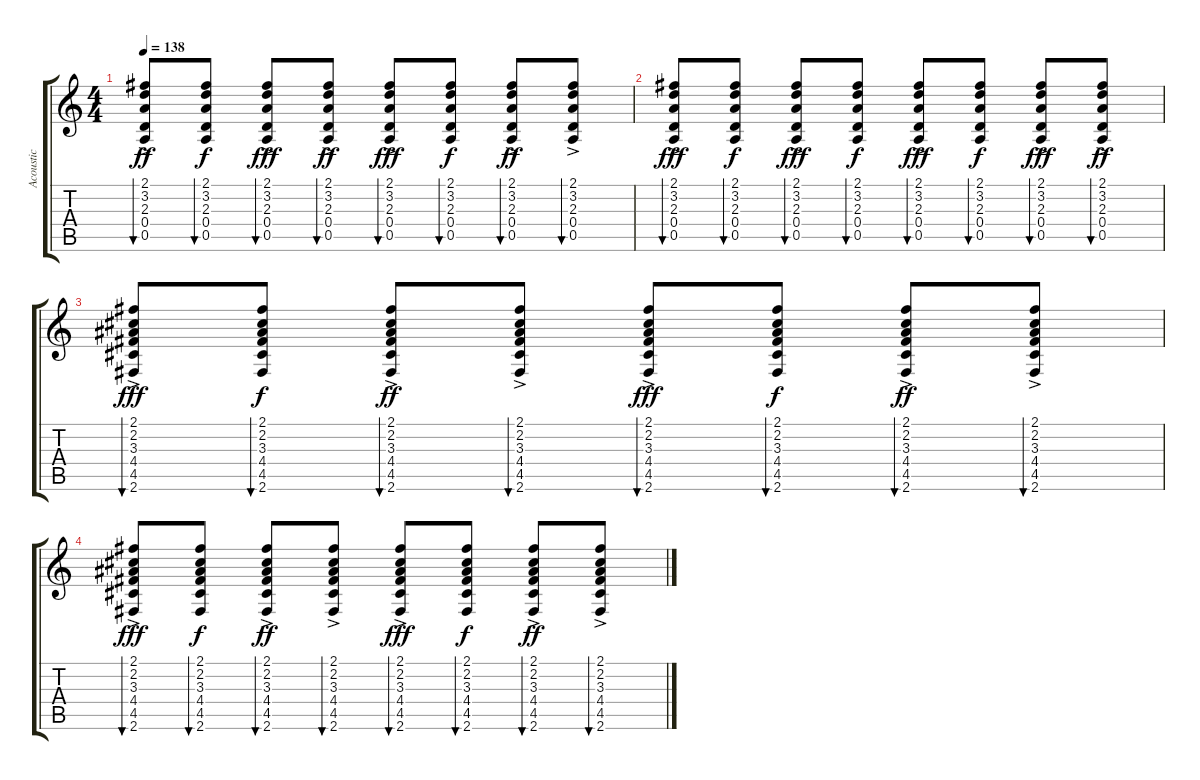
\track ("Acoustic" "Acoustic") {instrument acousticguitarsteel}
\staff {score tabs}
\tuning (E4 B3 G3 D3 A2 E2) {hide}
\ts (4 4)
\tempo 138
\clef g2
\ks c
(2.1{ac} 3.2{ac} 2.3{ac} 0.4{ac} 0.5{ac}).8{bu 60 dy ff volume 0} (2.1 3.2 2.3 0.4 0.5).8{bu 60 dy f} (2.1{ac} 3.2{ac} 2.3{ac} 0.4{ac} 0.5{ac}).8{bu 60 dy fff} (2.1{ac} 3.2{ac} 2.3{ac} 0.4{ac} 0.5{ac}).8{bu 60 dy ff} (2.1{ac} 3.2{ac} 2.3{ac} 0.4{ac} 0.5{ac}).8{bu 60 dy fff} (2.1 3.2 2.3 0.4 0.5).8{bu 60 dy f} (2.1{ac} 3.2{ac} 2.3{ac} 0.4{ac} 0.5{ac}).8{bu 60 dy ff} (2.1{ac} 3.2{ac} 2.3{ac} 0.4{ac} 0.5{ac}).8{bu 60} |
(2.1{ac} 3.2{ac} 2.3{ac} 0.4{ac} 0.5{ac}).8{bu 60 dy fff} (2.1 3.2 2.3 0.4 0.5).8{bu 60 dy f} (2.1{ac} 3.2{ac} 2.3{ac} 0.4{ac} 0.5{ac}).8{bu 60 dy fff} (2.1 3.2 2.3 0.4 0.5).8{bu 60 dy f} (2.1{ac} 3.2{ac} 2.3{ac} 0.4{ac} 0.5{ac}).8{bu 60 dy fff} (2.1 3.2 2.3 0.4 0.5).8{bu 60 dy f} (2.1{ac} 3.2{ac} 2.3{ac} 0.4{ac} 0.5{ac}).8{bu 60 dy fff} (2.1{ac} 3.2{ac} 2.3{ac} 0.4{ac} 0.5{ac}).8{bu 60 dy ff} |
(2.1{ac} 2.2{ac} 3.3{ac} 4.4{ac} 4.5{ac} 2.6{ac}).8{bu 60 dy fff} (2.1 2.2 3.3 4.4 4.5 2.6).8{bu 60 dy f} (2.1{ac} 2.2{ac} 3.3{ac} 4.4{ac} 4.5{ac} 2.6{ac}).8{bu 60 dy ff} (2.1{ac} 2.2{ac} 3.3{ac} 4.4{ac} 4.5{ac} 2.6{ac}).8{bu 60} (2.1{ac} 2.2{ac} 3.3{ac} 4.4{ac} 4.5{ac} 2.6{ac}).8{bu 60 dy fff} (2.1 2.2 3.3 4.4 4.5 2.6).8{bu 60 dy f} (2.1{ac} 2.2{ac} 3.3{ac} 4.4{ac} 4.5{ac} 2.6{ac}).8{bu 60 dy ff} (2.1{ac} 2.2{ac} 3.3{ac} 4.4{ac} 4.5{ac} 2.6{ac}).8{bu 60} |
(2.1{ac} 2.2{ac} 3.3{ac} 4.4{ac} 4.5{ac} 2.6{ac}).8{bu 60 dy fff} (2.1 2.2 3.3 4.4 4.5 2.6).8{bu 60 dy f} (2.1{ac} 2.2{ac} 3.3{ac} 4.4{ac} 4.5{ac} 2.6{ac}).8{bu 60 dy ff} (2.1{ac} 2.2{ac} 3.3{ac} 4.4{ac} 4.5{ac} 2.6{ac}).8{bu 60} (2.1{ac} 2.2{ac} 3.3{ac} 4.4{ac} 4.5{ac} 2.6{ac}).8{bu 60 dy fff} (2.1 2.2 3.3 4.4 4.5 2.6).8{bu 60 dy f} (2.1{ac} 2.2{ac} 3.3{ac} 4.4{ac} 4.5{ac} 2.6{ac}).8{bu 60 dy ff} (2.1{ac} 2.2{ac} 3.3{ac} 4.4{ac} 4.5{ac} 2.6{ac}).8{bu 60}
